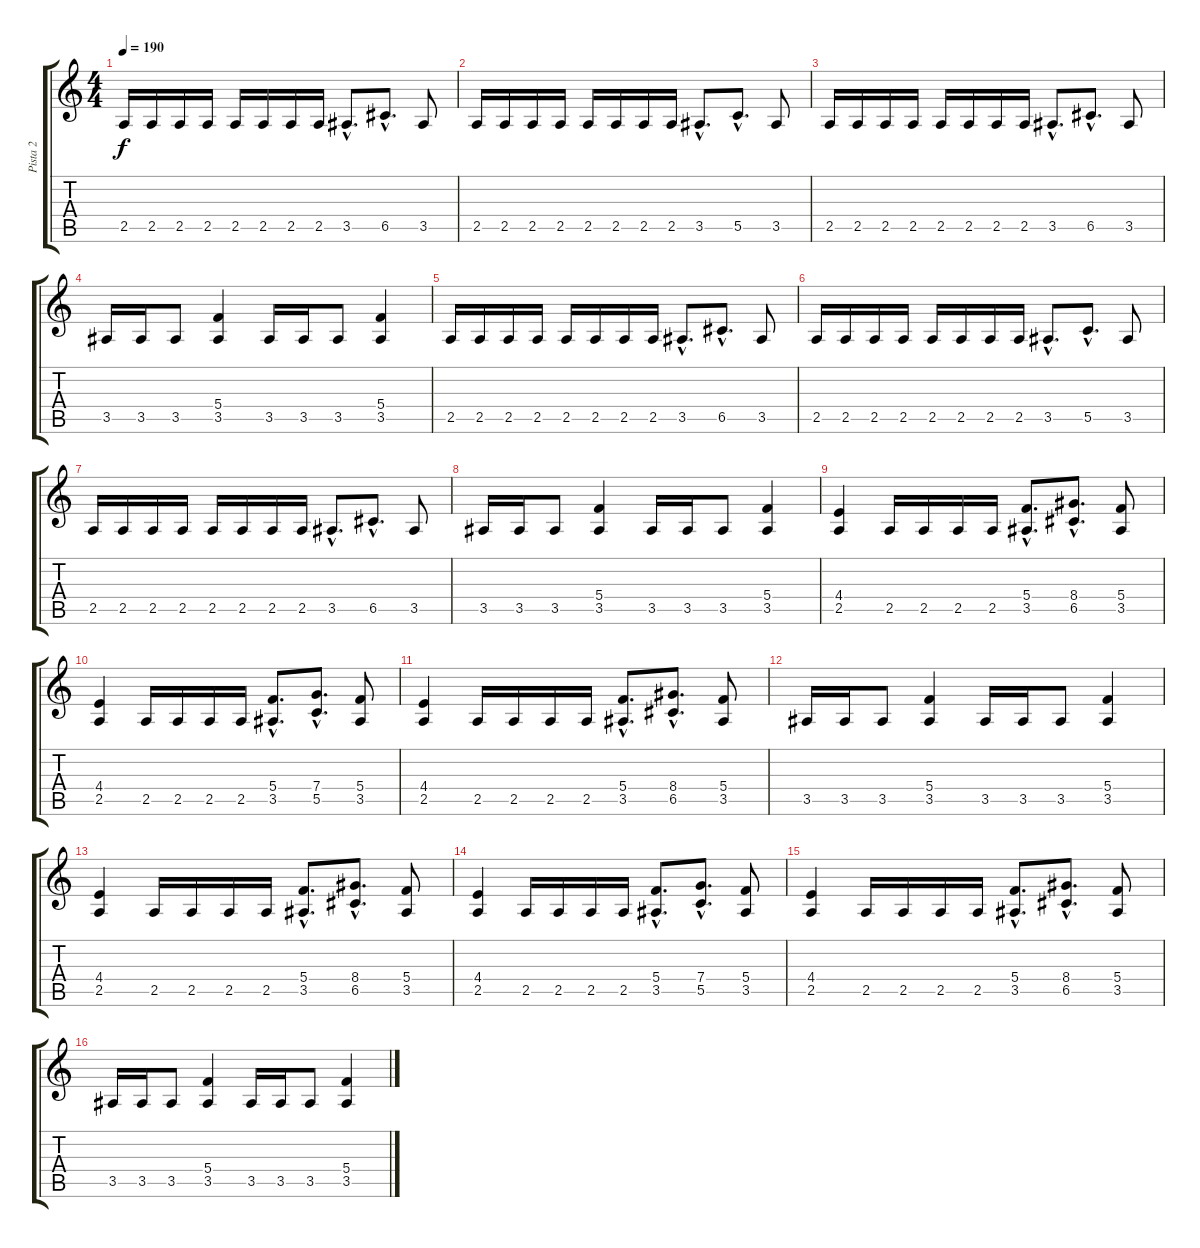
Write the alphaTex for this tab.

\track ("Pista 2" "Pista 2") {instrument distortionguitar}
\staff {score tabs}
\tuning (D4 A3 F3 C3 G2 D2) {hide}
\ts (4 4)
\tempo 190
\clef g2
\ks c
2.5.16{dy f instrument distortionguitar} 2.5.16 2.5.16 2.5.16 2.5.16 2.5.16 2.5.16 2.5.16 3.5{hac}.8{d} 6.5{hac}.8{d} 3.5.8 |
2.5.16 2.5.16 2.5.16 2.5.16 2.5.16 2.5.16 2.5.16 2.5.16 3.5{hac}.8{d} 5.5{hac}.8{d} 3.5.8 |
2.5.16 2.5.16 2.5.16 2.5.16 2.5.16 2.5.16 2.5.16 2.5.16 3.5{hac}.8{d} 6.5{hac}.8{d} 3.5.8 |
3.5.16 3.5.16 3.5.8 (5.4 3.5).4 3.5.16 3.5.16 3.5.8 (5.4 3.5).4 |
2.5.16 2.5.16 2.5.16 2.5.16 2.5.16 2.5.16 2.5.16 2.5.16 3.5{hac}.8{d} 6.5{hac}.8{d} 3.5.8 |
2.5.16 2.5.16 2.5.16 2.5.16 2.5.16 2.5.16 2.5.16 2.5.16 3.5{hac}.8{d} 5.5{hac}.8{d} 3.5.8 |
2.5.16 2.5.16 2.5.16 2.5.16 2.5.16 2.5.16 2.5.16 2.5.16 3.5{hac}.8{d} 6.5{hac}.8{d} 3.5.8 |
3.5.16 3.5.16 3.5.8 (5.4 3.5).4 3.5.16 3.5.16 3.5.8 (5.4 3.5).4 |
(4.4 2.5).4 2.5.16 2.5.16 2.5.16 2.5.16 (5.4{hac} 3.5{hac}).8{d} (8.4{hac} 6.5{hac}).8{d} (5.4 3.5).8 |
(4.4 2.5).4 2.5.16 2.5.16 2.5.16 2.5.16 (5.4{hac} 3.5{hac}).8{d} (7.4{hac} 5.5{hac}).8{d} (5.4 3.5).8 |
(4.4 2.5).4 2.5.16 2.5.16 2.5.16 2.5.16 (5.4{hac} 3.5{hac}).8{d} (8.4{hac} 6.5{hac}).8{d} (5.4 3.5).8 |
3.5.16 3.5.16 3.5.8 (5.4 3.5).4 3.5.16 3.5.16 3.5.8 (5.4 3.5).4 |
(4.4 2.5).4 2.5.16 2.5.16 2.5.16 2.5.16 (5.4{hac} 3.5{hac}).8{d} (8.4{hac} 6.5{hac}).8{d} (5.4 3.5).8 |
(4.4 2.5).4 2.5.16 2.5.16 2.5.16 2.5.16 (5.4{hac} 3.5{hac}).8{d} (7.4{hac} 5.5{hac}).8{d} (5.4 3.5).8 |
(4.4 2.5).4 2.5.16 2.5.16 2.5.16 2.5.16 (5.4{hac} 3.5{hac}).8{d} (8.4{hac} 6.5{hac}).8{d} (5.4 3.5).8 |
3.5.16 3.5.16 3.5.8 (5.4 3.5).4 3.5.16 3.5.16 3.5.8 (5.4 3.5).4
